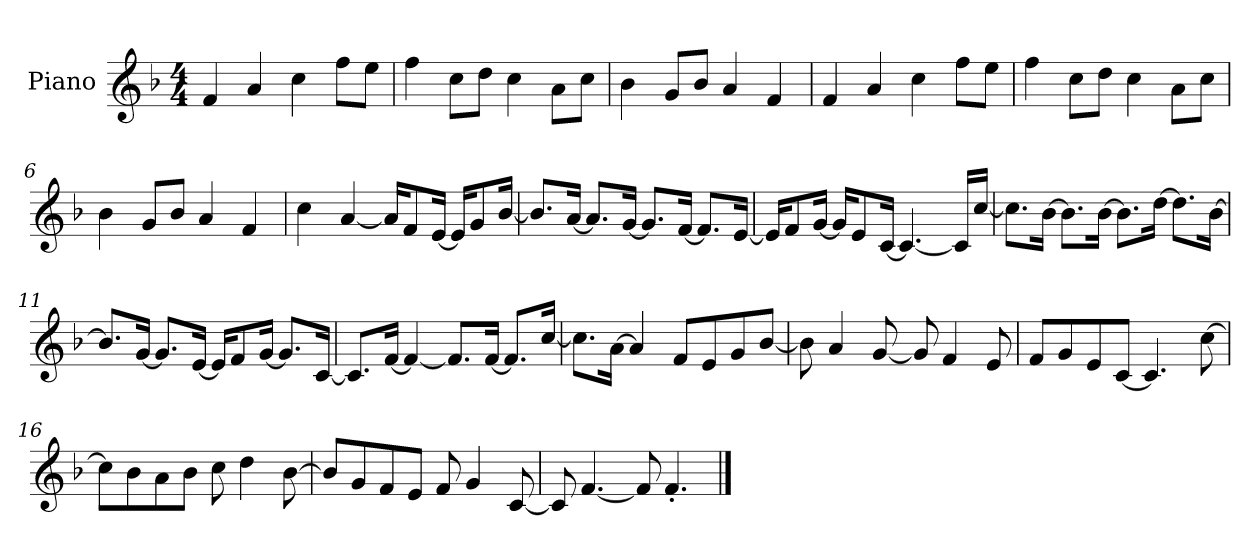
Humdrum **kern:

**kern
*part1
*staff1
*I"Piano
*I'P-no
*clefG2
*k[b-]
*M4/4
*MM90
=1
4f/
4a/
4cc\
8ff\L
8ee\J
=2
4ff\
8cc\L
8dd\J
4cc\
8a\L
8cc\J
=3
4b-\
8g/L
8b-/J
4a/
4f/
=4
4f/
4a/
4cc\
8ff\L
8ee\J
=5
4ff\
8cc\L
8dd\J
4cc\
8a\L
8cc\J
=6
4b-\
8g/L
8b-/J
4a/
4f/
!!LO:LB:g=z
=7
4cc\
[4a/
16a/KL]
8f/
[16e/Jk
16e/KL]
8g/
[16b-/Jk
=8
8.b-/L]
[16a/Jk
8.a/L]
[16g/Jk
8.g/L]
[16f/Jk
8.f/L]
[16e/Jk
=9
16e/KL]
8f/
[16g/Jk
16g/KL]
8e/
[16c/Jk
4.c/_
16c/LL]
[16cc/JJ
=10
8.cc\L]
[16b-\Jk
8.b-\L]
[16b-\Jk
8.b-\L]
[16dd\Jk
8.dd\L]
[16b-\Jk
!!LO:LB:g=z
=11
8.b-/L]
[16g/Jk
8.g/L]
[16e/Jk
16e/KL]
8f/
[16g/Jk
8.g/L]
[16c/Jk
=12
8.c/L]
[16f/Jk
4f/_
8.f/L]
[16f/Jk
8.f/L]
[16cc/Jk
=13
8.cc\L]
[16a\Jk
4a/]
8f/L
8e/
8g/
[8b-/J
=14
8b-\]
4a/
[8g/
8g/]
4f/
8e/
=15
8f/L
8g/
8e/
[8c/J
4.c/]
[8cc\
!!LO:LB:g=z
=16
8cc\L]
8b-\
8a\
8b-\J
8cc\
4dd\
[8b-\
=17
8b-/L]
8g/
8f/
8e/J
8f/
4g/
[8c/
=18
8c/]
[4.f/
8f/]
4.f'/
==
*-
